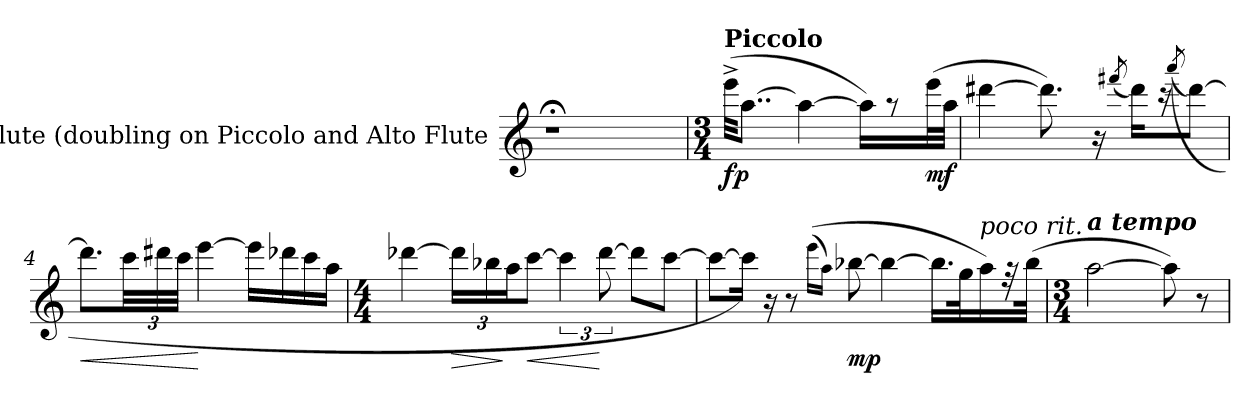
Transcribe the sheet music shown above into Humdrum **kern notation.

**kern	**dynam
*part1	*part1
*staff1	*staff1
*I"C. Flute (doubling on  Piccolo and  Alto Flute	*
*I'Picc.	*
*clefG2	*
*k[]	*
=1	=1
1r;<	.
=2	=2
*M3/4	*
*MM69	*
!LO:TX:a:B:t=Piccolo	!
!	!LO:DY:b
(>32eee^\KKL	fp
[8..aa\J	.
4aa\_	.
16aa\LL])	.
8r	.
!	!LO:DY:b
(>32eee\L	mf
32aa\JJJ	.
=3	=3
[4ddd#X\	.
8.ddd#\])	.
16r	.
(>8qfff#X/	.
16ddd#i\KL)	.
16r	.
(>(>8qaaa/	.
[8ddd#i\J)	.
=4	=4
!	!LO:HP:b
8.ddd#\L]	<
48ccc\LL	.
48ddd#X\	.
48ccc\JJJ	.
[4eee\	[
16eee\LL]	.
16ddd-X\	.
16ccc\	.
16aa\JJ	.
!!LO:LB:g=z
=5	=5
*M4/4	*
[4ddd-X\	.
!	!LO:HP:b
24ddd-\LL]	>
24bb-X\	.
24aa\J	]
!	!LO:HP:b
[8ccc\J	<
6ccc\]	.
[12ddd-i\	[
8ddd-\L]	.
[8ccc\J	.
=6	=6
8ccc\L_	.
16ccc\Jk])	.
16r	.
8r	.
(>(>16qeee\LL	.
16qaa\JJ)	.
!	!LO:DY:b
[8bb-X\	mp
4bb-\_	.
16.bb-\LL]	.
32gg\K	.
!LO:TX:a:i:t=poco rit.	!
16aa\)	.
32r	.
(>32bb-i\JJk	.
=7	=7
*M3/4	*
!LO:TX:a:Bi:t=a tempo	!
[2aa\	.
!	!LO:DY:b
8aa\])	other-dynamics
8r	.
=	=
*-	*-
